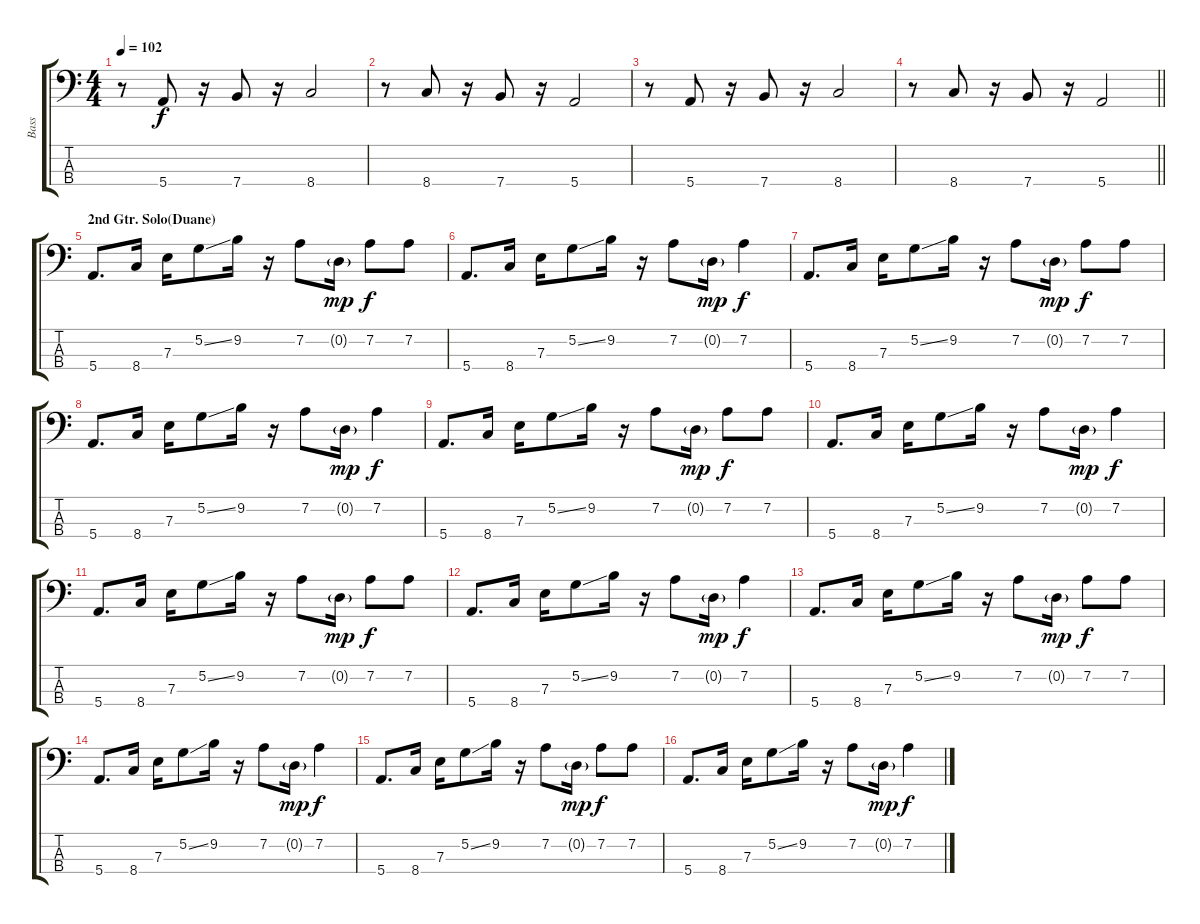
\track ("Bass" "Bass") {instrument electricbassfinger}
\staff {score tabs}
\tuning (G2 D2 A1 E1) {hide}
\ts (4 4)
\tempo 102
\clef f4
\ks c
r.8{dy f} 5.4.8 r.16 7.4.8 r.16 8.4.2 |
r.8 8.4.8 r.16 7.4.8 r.16 5.4.2 |
r.8 5.4.8 r.16 7.4.8 r.16 8.4.2 |
\barLineRight lightlight
r.8 8.4.8 r.16 7.4.8 r.16 5.4.2 |
\section ("" "2nd Gtr. Solo(Duane)")
5.4.8{d} 8.4.16 7.3.16 5.2{ss}.8 9.2.16 r.16 7.2.8 0.2{g}.16{dy mp} 7.2.8{dy f} 7.2.8 |
5.4.8{d} 8.4.16 7.3.16 5.2{ss}.8 9.2.16 r.16 7.2.8 0.2{g}.16{dy mp} 7.2.4{dy f} |
5.4.8{d} 8.4.16 7.3.16 5.2{ss}.8 9.2.16 r.16 7.2.8 0.2{g}.16{dy mp} 7.2.8{dy f} 7.2.8 |
5.4.8{d} 8.4.16 7.3.16 5.2{ss}.8 9.2.16 r.16 7.2.8 0.2{g}.16{dy mp} 7.2.4{dy f} |
5.4.8{d} 8.4.16 7.3.16 5.2{ss}.8 9.2.16 r.16 7.2.8 0.2{g}.16{dy mp} 7.2.8{dy f} 7.2.8 |
5.4.8{d} 8.4.16 7.3.16 5.2{ss}.8 9.2.16 r.16 7.2.8 0.2{g}.16{dy mp} 7.2.4{dy f} |
5.4.8{d} 8.4.16 7.3.16 5.2{ss}.8 9.2.16 r.16 7.2.8 0.2{g}.16{dy mp} 7.2.8{dy f} 7.2.8 |
5.4.8{d} 8.4.16 7.3.16 5.2{ss}.8 9.2.16 r.16 7.2.8 0.2{g}.16{dy mp} 7.2.4{dy f} |
5.4.8{d} 8.4.16 7.3.16 5.2{ss}.8 9.2.16 r.16 7.2.8 0.2{g}.16{dy mp} 7.2.8{dy f} 7.2.8 |
5.4.8{d} 8.4.16 7.3.16 5.2{ss}.8 9.2.16 r.16 7.2.8 0.2{g}.16{dy mp} 7.2.4{dy f} |
5.4.8{d} 8.4.16 7.3.16 5.2{ss}.8 9.2.16 r.16 7.2.8 0.2{g}.16{dy mp} 7.2.8{dy f} 7.2.8 |
5.4.8{d} 8.4.16 7.3.16 5.2{ss}.8 9.2.16 r.16 7.2.8 0.2{g}.16{dy mp} 7.2.4{dy f}
